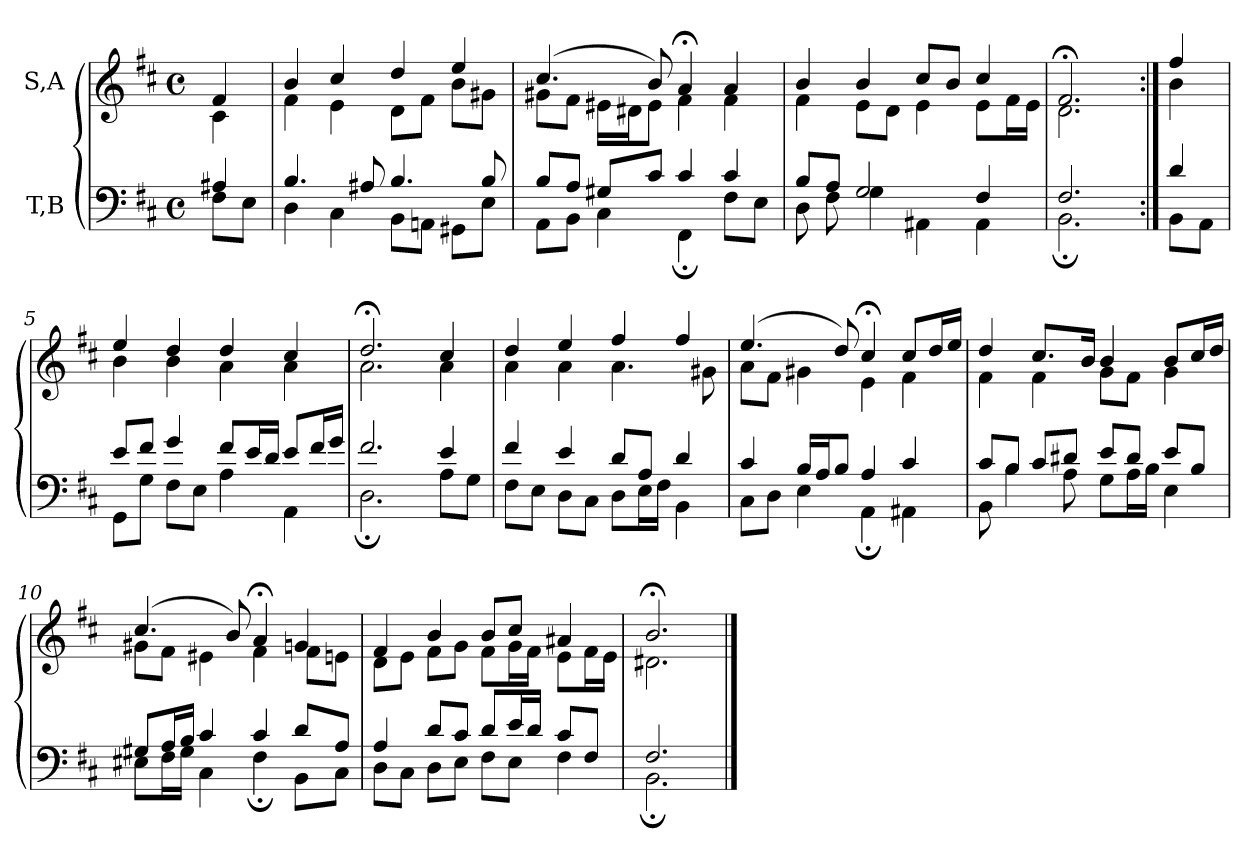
**kern	**kern
*part2	*part1
*staff2	*staff1
*I"T,B	*I"S,A
*clefF4	*clefG2
*k[f#c#]	*k[f#c#]
*M4/4	*M4/4
*met(c)	*met(c)
=	=
*^	*^
4A#X	8F#L	4f#	4c#
.	8EJ	.	.
=1	=1	=1	=1
4.B	4D	4b	4f#
.	4C#	4cc#	4e
8A#X	.	.	.
4.B	8BBL	4dd	8dL
.	8AAnJ	.	8f#J
.	8GG#XL	4ee	8bL
8B	8EJ	.	8g#XJ
=2	=2	=2	=2
8BL	8AAL	(>4.cc#	8g#XL
8AJ	8BBJ	.	8f#J
8G#XL	4C#	.	16e#XLL
.	.	.	16d#XJ
8c#J	.	8b)	8e#J
4c#	4FF#;	4a;<	4f#
4c#	8F#L	4a	4f#
.	8EJ	.	.
=3	=3	=3	=3
8BL	8D	4b	4f#
8AJ	8F#	.	.
2G	4G	4b	8eL
.	.	.	8dJ
.	4AA#X	8cc#L	4e
.	.	8bJ	.
4F#	4AA#	4cc#	8eL
.	.	.	16f#L
.	.	.	16eJJ
=4a	=4a	=4a	=4a
2.F#	2.BB;	2.f#;<	2.d
=4b:|!	=4b:|!	=4b:|!	=4b:|!
4d	8BBL	4ff#	4b
.	8AAJ	.	.
=5	=5	=5	=5
8eL	8GGL	4ee	4b
8f#J	8GJ	.	.
4g	8F#L	4dd	4b
.	8EJ	.	.
8f#L	4A	4dd	4a
16eL	.	.	.
16dJJ	.	.	.
8eL	4AA	4cc#	4a
16f#L	.	.	.
16gJJ	.	.	.
=6	=6	=6	=6
2.f#	2.D;	2.dd;<	2.a
4e	8AL	4cc#	4a
.	8GJ	.	.
=7	=7	=7	=7
4f#	8F#L	4dd	4a
.	8EJ	.	.
4e	8DL	4ee	4a
.	8C#J	.	.
8dL	8DL	4ff#	4.a
8AJ	16EL	.	.
.	16F#JJ	.	.
4d	4BB	4ff#	.
.	.	.	8g#X
=8	=8	=8	=8
4c#	8C#L	(>4.ee	8aL
.	8DJ	.	8f#J
16BLL	4E	.	4g#X
16AJ	.	.	.
8BJ	.	8dd)	.
4A	4AA;	4cc#;<	4e
4c#	4AA#X	8cc#L	4f#
.	.	16ddL	.
.	.	16eeJJ	.
=9	=9	=9	=9
8c#L	8BB	4dd	4f#
8BJ	4B	.	.
8c#L	.	8.cc#L	4f#
8d#XJ	8A	.	.
.	.	16bJk	.
8eL	8GL	4b	8gL
8d#J	16AL	.	8f#J
.	16BJJ	.	.
8eL	4E	8bL	4g
8BJ	.	16cc#L	.
.	.	16ddJJ	.
=10	=10	=10	=10
8G#XL	8E#XL	(>4.cc#	8g#XL
16AL	16F#L	.	8f#J
16BJJ	16G#JJ	.	.
4c#	4C#	.	4e#X
.	.	8b)	.
4c#	4F#;	4a;<	4f#
8dL	8BBL	4gn	8f#L
8AJ	8C#J	.	8enJ
=11	=11	=11	=11
4A	8DL	4f#	8dL
.	8C#J	.	8eJ
8dL	8DL	4b	8f#L
8c#J	8EJ	.	8gJ
8dL	8F#L	8bL	8f#L
16eL	8EJ	8cc#J	16gL
16dJJ	.	.	16f#JJ
8c#L	4F#	4a#X	8eL
8F#J	.	.	16f#L
.	.	.	16eJJ
=12	=12	=12	=12
2.F#	2.BB;	2.b;<	2.d#X
*v	*v	*	*
*	*v	*v
==	==
*-	*-
